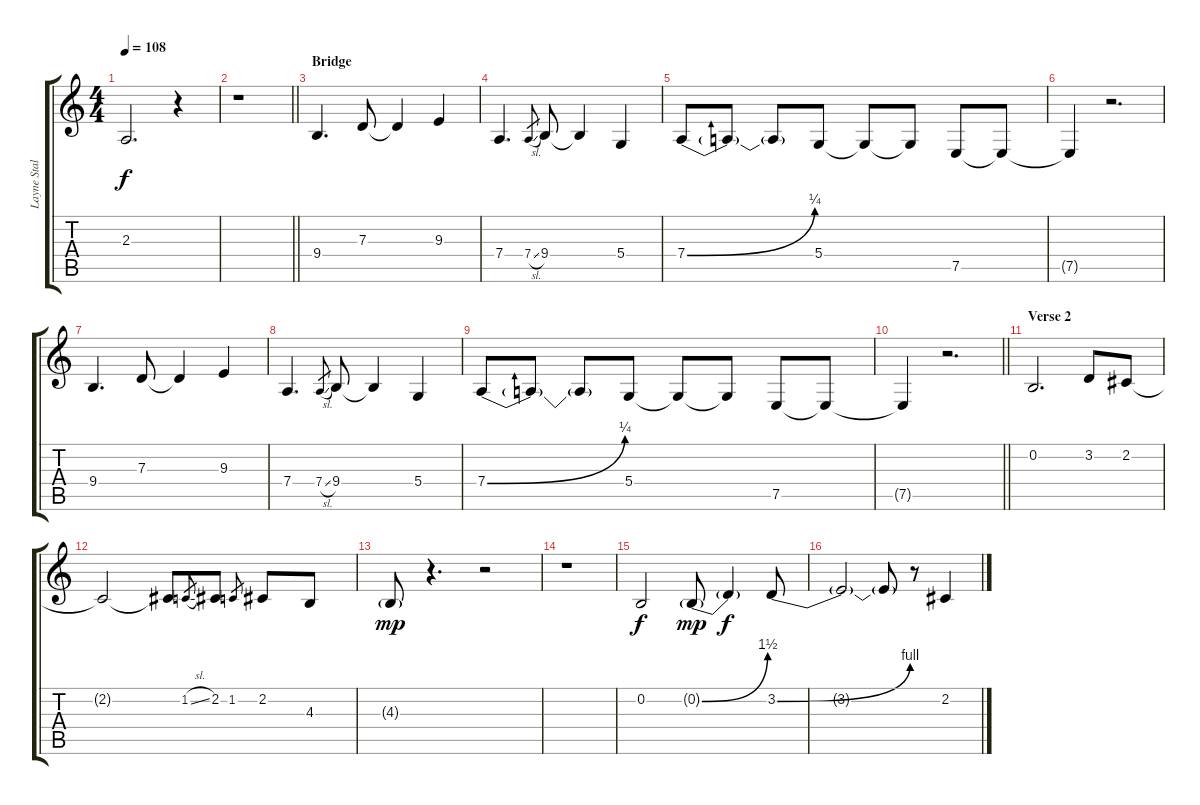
\track ("Layne Staley- Vocals" "Layne Stal") {instrument lead2sawtooth}
\staff {score tabs}
\tuning (E4 B3 G3 D3 A2 E2) {hide}
\ts (4 4)
\tempo 108
\clef g2
\ks c
2.3{t}.2{d dy f} r.4 |
\barLineRight lightlight
r.1 |
\section ("" "Bridge")
9.4.4{d} 7.3.8 7.3{t}.4 9.3.4 |
7.4.4{d} 7.4{sl}.8{gr} 9.4.8 9.4{t}.4 5.4.4 |
7.4{be (bend 0 0 60 1)}.8 7.4{t}.8 7.4{t}.8 5.4.8 5.4{t}.8 5.4{t}.8 7.5.8 7.5{t}.8 |
7.5{t}.4 r.2{d} |
9.4.4{d} 7.3.8 7.3{t}.4 9.3.4 |
7.4.4{d} 7.4{sl}.8{gr} 9.4.8 9.4{t}.4 5.4.4 |
7.4{be (bend 0 0 60 1)}.8 7.4{t}.8 7.4{t}.8 5.4.8 5.4{t}.8 5.4{t}.8 7.5.8 7.5{t}.8 |
\barLineRight lightlight
7.5{t}.4 r.2{d} |
\section ("" "Verse 2")
0.2.2{d} 3.2.8 2.2.8 |
2.2{t}.2 2.2{t}.8 1.2{sl}.8{gr} 2.2.8 1.2.8{gr} 2.2.8 4.3.8 |
4.3{g}.8{dy mp} r.4{d} r.2 |
r.1 |
0.2.2{dy f} 0.2{be (bend 0 0 60 6) g}.8{dy mp} 0.2{t}.4{dy f} 3.2{be (bend 0 0 60 4)}.8 |
3.2{t}.2 3.2{t}.8 r.8 2.2.4
